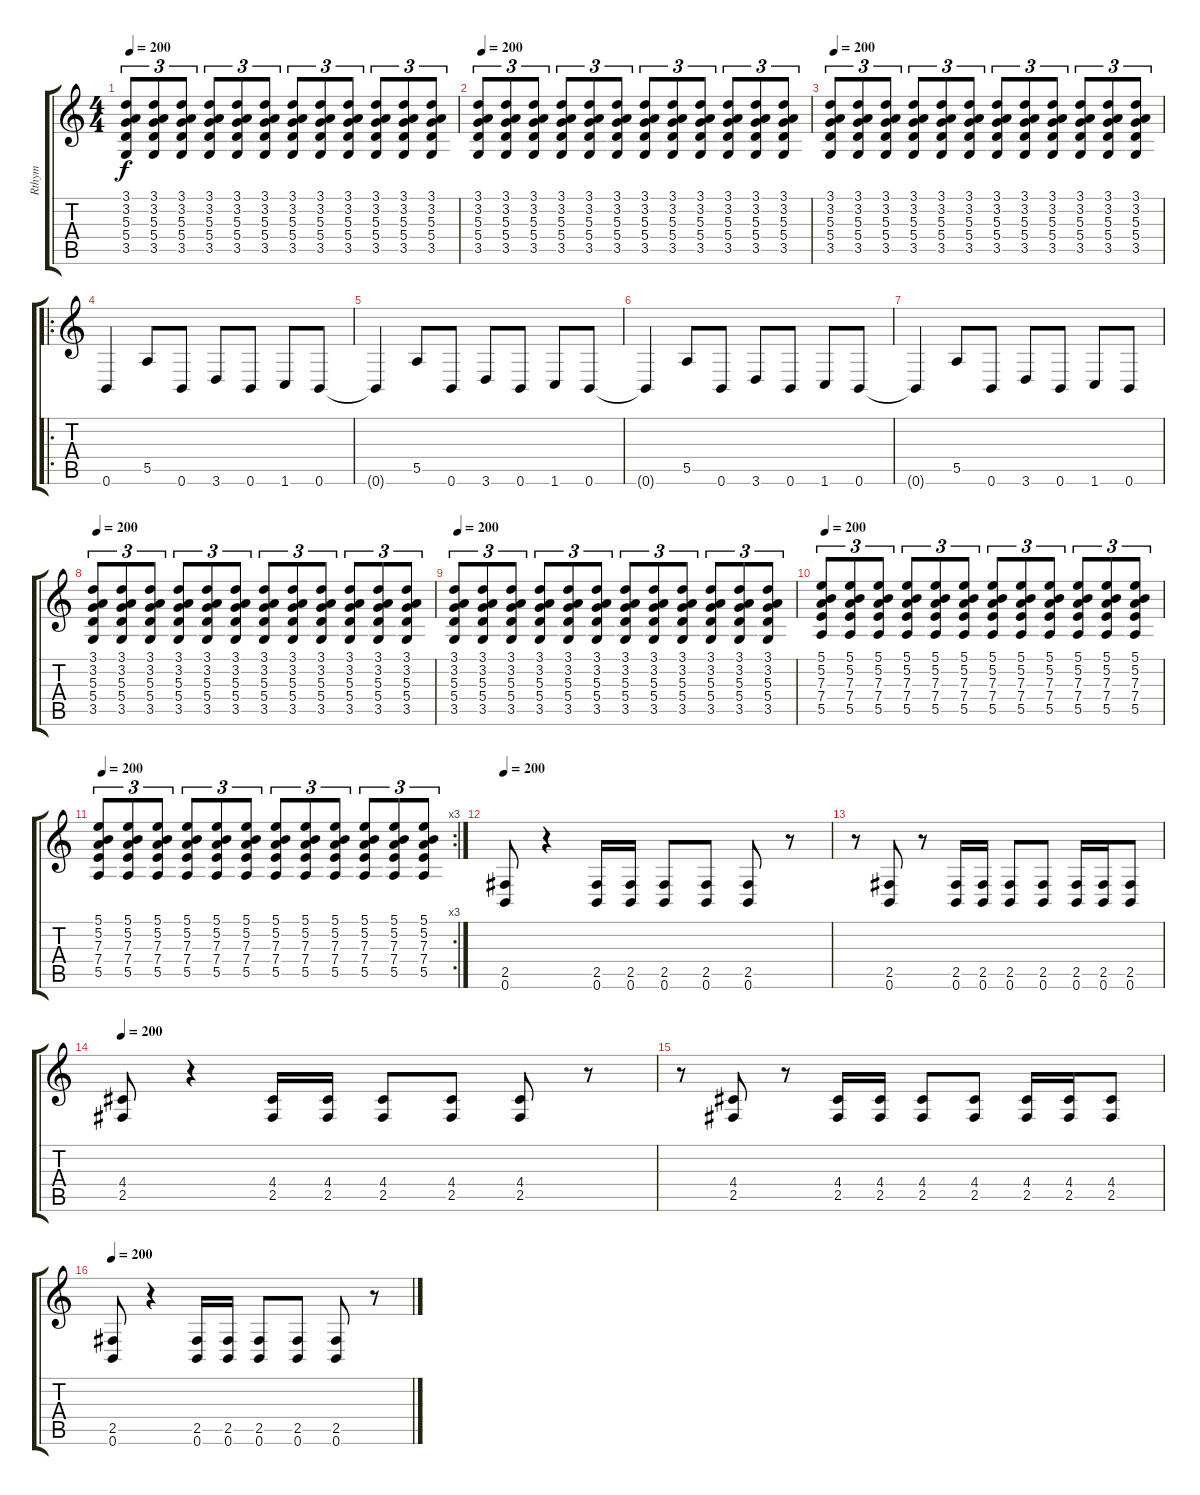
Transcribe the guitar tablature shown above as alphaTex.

\track ("Rthym" "Rthym") {instrument distortionguitar}
\staff {score tabs}
\tuning (B3 Gb3 D3 A2 E2 B1) {hide}
\ts (4 4)
\tempo 200
\clef g2
\ks c
(3.1 3.2 5.3 5.4 3.5).8{tu (3 2) dy f} (3.1 3.2 5.3 5.4 3.5).8{tu (3 2)} (3.1 3.2 5.3 5.4 3.5).8{tu (3 2)} (3.1 3.2 5.3 5.4 3.5).8{tu (3 2)} (3.1 3.2 5.3 5.4 3.5).8{tu (3 2)} (3.1 3.2 5.3 5.4 3.5).8{tu (3 2)} (3.1 3.2 5.3 5.4 3.5).8{tu (3 2)} (3.1 3.2 5.3 5.4 3.5).8{tu (3 2)} (3.1 3.2 5.3 5.4 3.5).8{tu (3 2)} (3.1 3.2 5.3 5.4 3.5).8{tu (3 2)} (3.1 3.2 5.3 5.4 3.5).8{tu (3 2)} (3.1 3.2 5.3 5.4 3.5).8{tu (3 2)} |
\tempo 200
(3.1 3.2 5.3 5.4 3.5).8{tu (3 2)} (3.1 3.2 5.3 5.4 3.5).8{tu (3 2)} (3.1 3.2 5.3 5.4 3.5).8{tu (3 2)} (3.1 3.2 5.3 5.4 3.5).8{tu (3 2)} (3.1 3.2 5.3 5.4 3.5).8{tu (3 2)} (3.1 3.2 5.3 5.4 3.5).8{tu (3 2)} (3.1 3.2 5.3 5.4 3.5).8{tu (3 2)} (3.1 3.2 5.3 5.4 3.5).8{tu (3 2)} (3.1 3.2 5.3 5.4 3.5).8{tu (3 2)} (3.1 3.2 5.3 5.4 3.5).8{tu (3 2)} (3.1 3.2 5.3 5.4 3.5).8{tu (3 2)} (3.1 3.2 5.3 5.4 3.5).8{tu (3 2)} |
\tempo 200
(3.1 3.2 5.3 5.4 3.5).8{tu (3 2)} (3.1 3.2 5.3 5.4 3.5).8{tu (3 2)} (3.1 3.2 5.3 5.4 3.5).8{tu (3 2)} (3.1 3.2 5.3 5.4 3.5).8{tu (3 2)} (3.1 3.2 5.3 5.4 3.5).8{tu (3 2)} (3.1 3.2 5.3 5.4 3.5).8{tu (3 2)} (3.1 3.2 5.3 5.4 3.5).8{tu (3 2)} (3.1 3.2 5.3 5.4 3.5).8{tu (3 2)} (3.1 3.2 5.3 5.4 3.5).8{tu (3 2)} (3.1 3.2 5.3 5.4 3.5).8{tu (3 2)} (3.1 3.2 5.3 5.4 3.5).8{tu (3 2)} (3.1 3.2 5.3 5.4 3.5).8{tu (3 2)} |
\ro
0.6.4 5.5.8 0.6.8 3.6.8 0.6.8 1.6.8 0.6.8 |
0.6{t}.4 5.5.8 0.6.8 3.6.8 0.6.8 1.6.8 0.6.8 |
0.6{t}.4 5.5.8 0.6.8 3.6.8 0.6.8 1.6.8 0.6.8 |
0.6{t}.4 5.5.8 0.6.8 3.6.8 0.6.8 1.6.8 0.6.8 |
\tempo 200
(3.1 3.2 5.3 5.4 3.5).8{tu (3 2)} (3.1 3.2 5.3 5.4 3.5).8{tu (3 2)} (3.1 3.2 5.3 5.4 3.5).8{tu (3 2)} (3.1 3.2 5.3 5.4 3.5).8{tu (3 2)} (3.1 3.2 5.3 5.4 3.5).8{tu (3 2)} (3.1 3.2 5.3 5.4 3.5).8{tu (3 2)} (3.1 3.2 5.3 5.4 3.5).8{tu (3 2)} (3.1 3.2 5.3 5.4 3.5).8{tu (3 2)} (3.1 3.2 5.3 5.4 3.5).8{tu (3 2)} (3.1 3.2 5.3 5.4 3.5).8{tu (3 2)} (3.1 3.2 5.3 5.4 3.5).8{tu (3 2)} (3.1 3.2 5.3 5.4 3.5).8{tu (3 2)} |
\tempo 200
(3.1 3.2 5.3 5.4 3.5).8{tu (3 2)} (3.1 3.2 5.3 5.4 3.5).8{tu (3 2)} (3.1 3.2 5.3 5.4 3.5).8{tu (3 2)} (3.1 3.2 5.3 5.4 3.5).8{tu (3 2)} (3.1 3.2 5.3 5.4 3.5).8{tu (3 2)} (3.1 3.2 5.3 5.4 3.5).8{tu (3 2)} (3.1 3.2 5.3 5.4 3.5).8{tu (3 2)} (3.1 3.2 5.3 5.4 3.5).8{tu (3 2)} (3.1 3.2 5.3 5.4 3.5).8{tu (3 2)} (3.1 3.2 5.3 5.4 3.5).8{tu (3 2)} (3.1 3.2 5.3 5.4 3.5).8{tu (3 2)} (3.1 3.2 5.3 5.4 3.5).8{tu (3 2)} |
\tempo 200
(5.1 5.2 7.3 7.4 5.5).8{tu (3 2)} (5.1 5.2 7.3 7.4 5.5).8{tu (3 2)} (5.1 5.2 7.3 7.4 5.5).8{tu (3 2)} (5.1 5.2 7.3 7.4 5.5).8{tu (3 2)} (5.1 5.2 7.3 7.4 5.5).8{tu (3 2)} (5.1 5.2 7.3 7.4 5.5).8{tu (3 2)} (5.1 5.2 7.3 7.4 5.5).8{tu (3 2)} (5.1 5.2 7.3 7.4 5.5).8{tu (3 2)} (5.1 5.2 7.3 7.4 5.5).8{tu (3 2)} (5.1 5.2 7.3 7.4 5.5).8{tu (3 2)} (5.1 5.2 7.3 7.4 5.5).8{tu (3 2)} (5.1 5.2 7.3 7.4 5.5).8{tu (3 2)} |
\rc 3
\tempo 200
(5.1 5.2 7.3 7.4 5.5).8{tu (3 2)} (5.1 5.2 7.3 7.4 5.5).8{tu (3 2)} (5.1 5.2 7.3 7.4 5.5).8{tu (3 2)} (5.1 5.2 7.3 7.4 5.5).8{tu (3 2)} (5.1 5.2 7.3 7.4 5.5).8{tu (3 2)} (5.1 5.2 7.3 7.4 5.5).8{tu (3 2)} (5.1 5.2 7.3 7.4 5.5).8{tu (3 2)} (5.1 5.2 7.3 7.4 5.5).8{tu (3 2)} (5.1 5.2 7.3 7.4 5.5).8{tu (3 2)} (5.1 5.2 7.3 7.4 5.5).8{tu (3 2)} (5.1 5.2 7.3 7.4 5.5).8{tu (3 2)} (5.1 5.2 7.3 7.4 5.5).8{tu (3 2)} |
\tempo 200
(2.5 0.6).8{volume 14 balance 8} r.4 (2.5 0.6).16 (2.5 0.6).16 (2.5 0.6).8 (2.5 0.6).8 (2.5 0.6).8 r.8 |
r.8 (2.5 0.6).8 r.8 (2.5 0.6).16 (2.5 0.6).16 (2.5 0.6).8 (2.5 0.6).8 (2.5 0.6).16 (2.5 0.6).16 (2.5 0.6).8 |
\tempo 200
(4.4 2.5).8 r.4 (4.4 2.5).16 (4.4 2.5).16 (4.4 2.5).8 (4.4 2.5).8 (4.4 2.5).8 r.8 |
r.8 (4.4 2.5).8 r.8 (4.4 2.5).16 (4.4 2.5).16 (4.4 2.5).8 (4.4 2.5).8 (4.4 2.5).16 (4.4 2.5).16 (4.4 2.5).8 |
\tempo 200
(2.5 0.6).8 r.4 (2.5 0.6).16 (2.5 0.6).16 (2.5 0.6).8 (2.5 0.6).8 (2.5 0.6).8 r.8
